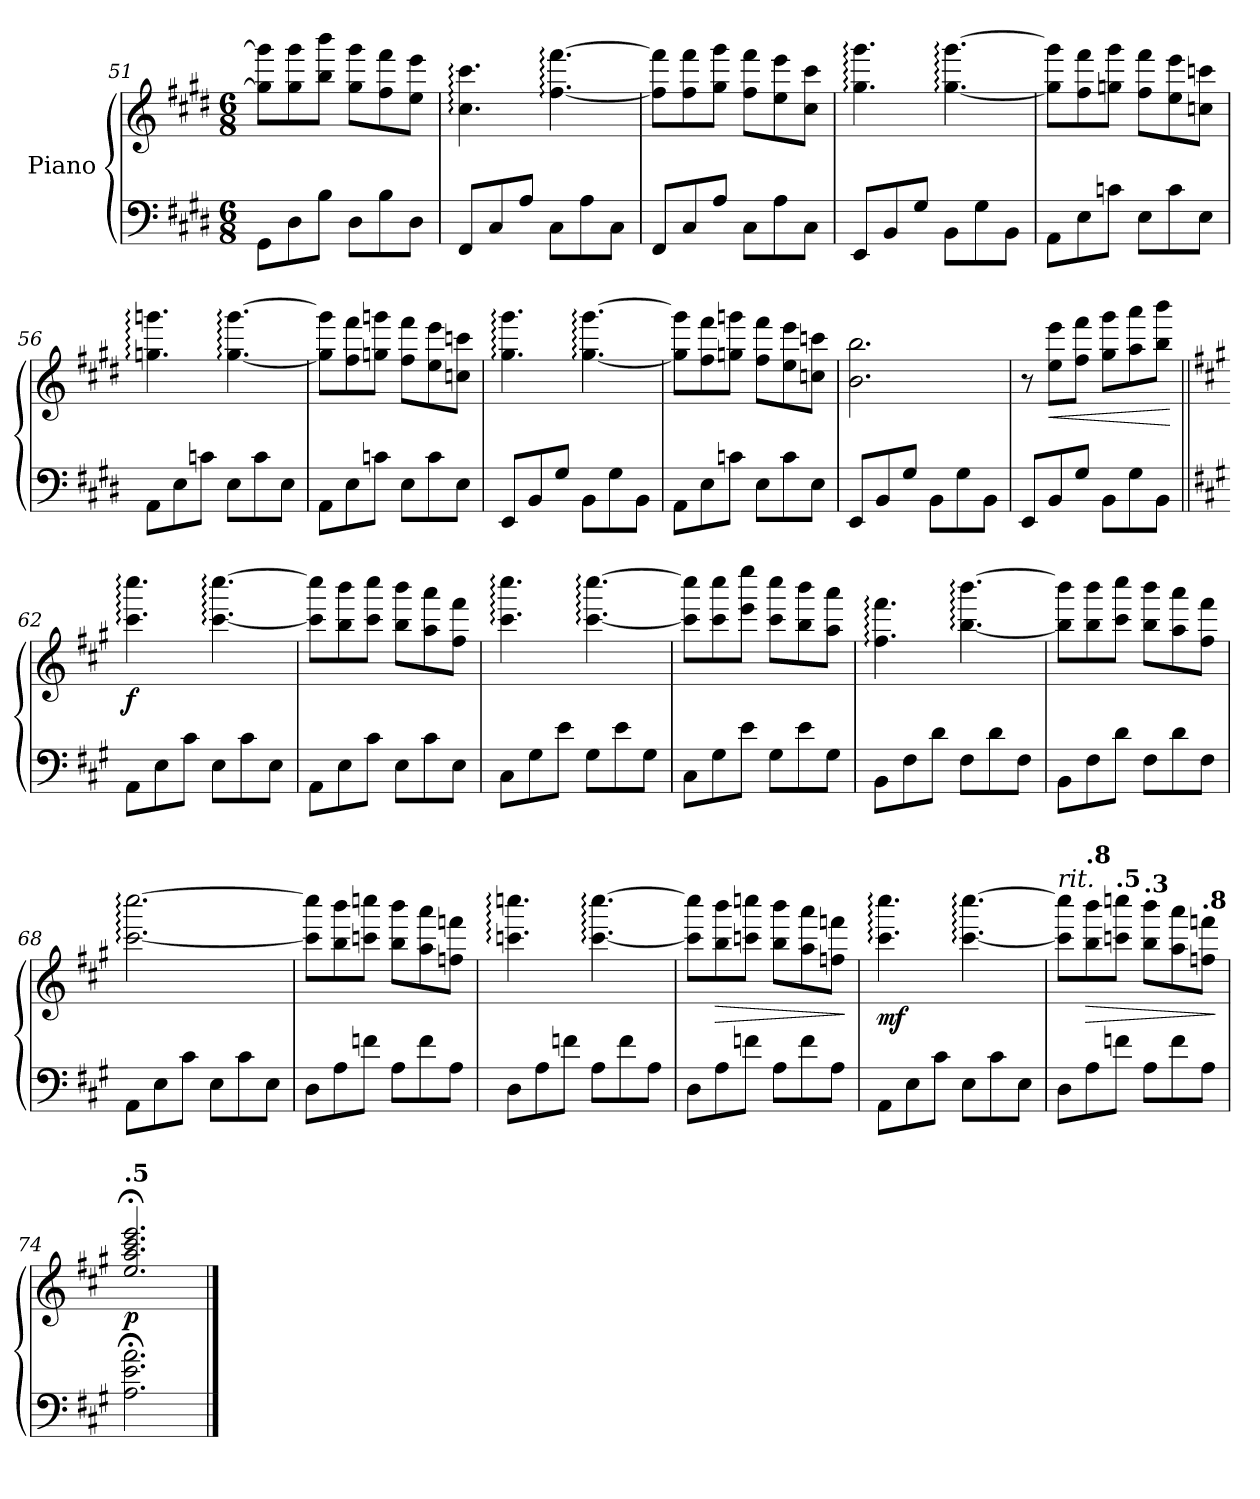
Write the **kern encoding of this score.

**kern	**kern	**dynam
*part1	*part1	*part1
*staff2	*staff1	*staff1/2
*I"Piano	*	*
!!LO:PB:g=z
*clefF4	*clefG2	*
*k[f#c#g#d#]	*k[f#c#g#d#]	*
*c#:	*c#:	*
*M6/8	*M6/8	*
=51	=51	=51
8GG#\L	8gg#\] 8ggg#\]L	.
8D#\	8gg#\ 8ggg#\	.
8B\J	8bb\ 8bbb\J	.
8D#\L	8gg#\ 8ggg#\L	.
8B\	8ff#\ 8fff#\	.
8D#\J	8ee\ 8eee\J	.
=52	=52	=52
8FF#/L	4.cc#\: 4.ccc#\:	.
8C#/	.	.
8A/J	.	.
8C#\L	[4.ff#\: [4.fff#\:	.
8A\	.	.
8C#\J	.	.
=53	=53	=53
8FF#/L	8ff#\] 8fff#\]L	.
8C#/	8ff#\ 8fff#\	.
8A/J	8gg#\ 8ggg#\J	.
8C#\L	8ff#\ 8fff#\L	.
8A\	8ee\ 8eee\	.
8C#\J	8cc#\ 8ccc#\J	.
=54	=54	=54
8EE/L	4.gg#\: 4.ggg#\:	.
8BB/	.	.
8G#/J	.	.
8BB\L	[4.gg#\: [4.ggg#\:	.
8G#\	.	.
8BB\J	.	.
!!LO:LB:g=z
=55	=55	=55
8AA\L	8gg#\] 8ggg#\]L	.
8E\	8ff#\ 8fff#\	.
8cn\J	8ggn\ 8ggg#\J	.
8E\L	8ff#\ 8fff#\L	.
8c\	8ee\ 8eee\	.
8E\J	8ccn\ 8cccn\J	.
=56	=56	=56
8AA\L	4.ggn\: 4.gggn\:	.
8E\	.	.
8cn\J	.	.
8E\L	[4.gg\: [4.ggg\:	.
8c\	.	.
8E\J	.	.
=57	=57	=57
8AA\L	8gg\] 8ggg\]L	.
8E\	8ff#\ 8fff#\	.
8cn\J	8ggn\ 8gggn\J	.
8E\L	8ff#\ 8fff#\L	.
8c\	8ee\ 8eee\	.
8E\J	8ccn\ 8cccn\J	.
=58	=58	=58
8EE/L	4.gg#i\: 4.ggg#i\:	.
8BB/	.	.
8G#/J	.	.
8BB\L	[4.gg#\: [4.ggg#\:	.
8G#\	.	.
8BB\J	.	.
=59	=59	=59
8AA\L	8gg#\] 8ggg#\]L	.
8E\	8ff#\ 8fff#\	.
8cn\J	8ggn\ 8gggn\J	.
8E\L	8ff#\ 8fff#\L	.
8c\	8ee\ 8eee\	.
8E\J	8ccn\ 8cccn\J	.
!!LO:LB:g=z
=60	=60	=60
8EE/L	2.b\ 2.bb\	.
8BB/	.	.
8G#/J	.	.
8BB\L	.	.
8G#\	.	.
8BB\J	.	.
=61	=61	=61
8EE/L	8r	.
!	!	!LO:HP:b
8BB/	8ee\ 8eee\L	<
8G#/J	8ff#\ 8fff#\J	.
8BB\L	8gg#\ 8ggg#\L	.
8G#\	8aa\ 8aaa\	.
8BB\J	8bb\ 8bbb\J	.
.	.	[
=62||	=62||	=62||
*k[f#c#g#]	*k[f#c#g#]	*
*f#:	*f#:	*
!	!	!LO:DY:b
8AA\L	4.ccc#\: 4.cccc#\:	f
8E\	.	.
8c#\J	.	.
8E\L	[4.ccc#\: [4.cccc#\:	.
8c#\	.	.
8E\J	.	.
=63	=63	=63
8AA\L	8ccc#\] 8cccc#\]L	.
8E\	8bb\ 8bbb\	.
8c#\J	8ccc#\ 8cccc#\J	.
8E\L	8bb\ 8bbb\L	.
8c#\	8aa\ 8aaa\	.
8E\J	8ff#\ 8fff#\J	.
=64	=64	=64
8C#\L	4.ccc#\: 4.cccc#\:	.
8G#\	.	.
8e\J	.	.
8G#\L	[4.ccc#\: [4.cccc#\:	.
8e\	.	.
8G#\J	.	.
!!LO:LB:g=z
=65	=65	=65
8C#\L	8ccc#\] 8cccc#\]L	.
8G#\	8ccc#\ 8cccc#\	.
8e\J	8eee\ 8eeee\J	.
8G#\L	8ccc#\ 8cccc#\L	.
8e\	8bb\ 8bbb\	.
8G#\J	8aa\ 8aaa\J	.
=66	=66	=66
8BB\L	4.ff#\: 4.fff#\:	.
8F#\	.	.
8d\J	.	.
8F#\L	[4.bb\: [4.bbb\:	.
8d\	.	.
8F#\J	.	.
=67	=67	=67
8BB\L	8bb\] 8bbb\]L	.
8F#\	8bb\ 8bbb\	.
8d\J	8ccc#\ 8cccc#\J	.
8F#\L	8bb\ 8bbb\L	.
8d\	8aa\ 8aaa\	.
8F#\J	8ff#\ 8fff#\J	.
=68	=68	=68
8AA\L	[2.ccc#\: [2.cccc#\:	.
8E\	.	.
8c#\J	.	.
8E\L	.	.
8c#\	.	.
8E\J	.	.
=69	=69	=69
8D\L	8ccc#\] 8cccc#\]L	.
8A\	8bb\ 8bbb\	.
8fn\J	8cccn\ 8ccccn\J	.
8A\L	8bb\ 8bbb\L	.
8f\	8aa\ 8aaa\	.
8A\J	8ffn\ 8fffn\J	.
!!LO:LB:g=z
=70	=70	=70
8D\L	4.cccn\: 4.ccccn\:	.
8A\	.	.
8fn\J	.	.
8A\L	[4.ccc\: [4.cccc\:	.
8f\	.	.
8A\J	.	.
=71	=71	=71
8D\L	8ccc\] 8cccc\]L	.
!	!	!LO:HP:b
8A\	8bb\ 8bbb\	>
8fn\J	8cccn\ 8ccccn\J	.
8A\L	8bb\ 8bbb\L	.
8f\	8aa\ 8aaa\	.
8A\J	8ffn\ 8fffn\J	.
.	.	]
=72	=72	=72
!	!	!LO:DY:b
8AA\L	4.ccc#i\: 4.cccc#i\:	mf
8E\	.	.
8c#\J	.	.
8E\L	[4.ccc#\: [4.cccc#\:	.
8c#\	.	.
8E\J	.	.
=73	=73	=73
*	*MM99	*
!	!LO:TX:a:i:t=rit.	!
8D\L	8ccc#\] 8cccc#\]L	.
*	*MM95	*
!	!LO:TX:a:B:t=.8	!
!	!	!LO:HP:b
8A\	8bb\ 8bbb\	>
*	*MM92	*
!	!LO:TX:a:B:t=.5	!
8fn\J	8cccn\ 8ccccn\J	.
*	*MM89	*
!	!LO:TX:a:B:t=.3	!
8A\L	8bb\ 8bbb\L	.
*	*MM86	*
8f\	8aa\ 8aaa\	.
*	*MM82	*
!	!LO:TX:a:B:t=.8	!
8A\J	8ffn\ 8fffn\J	.
.	.	]
=74	=74	=74
*	*MM79	*
!	!LO:TX:a:B:t=.5	!
!	!	!LO:DY:b
2.A\; 2.e\; 2.a\;	2.ee/;< 2.aa/;< 2.ccc#i/;< 2.eee/;<	p
==	==	==
*-	*-	*-
